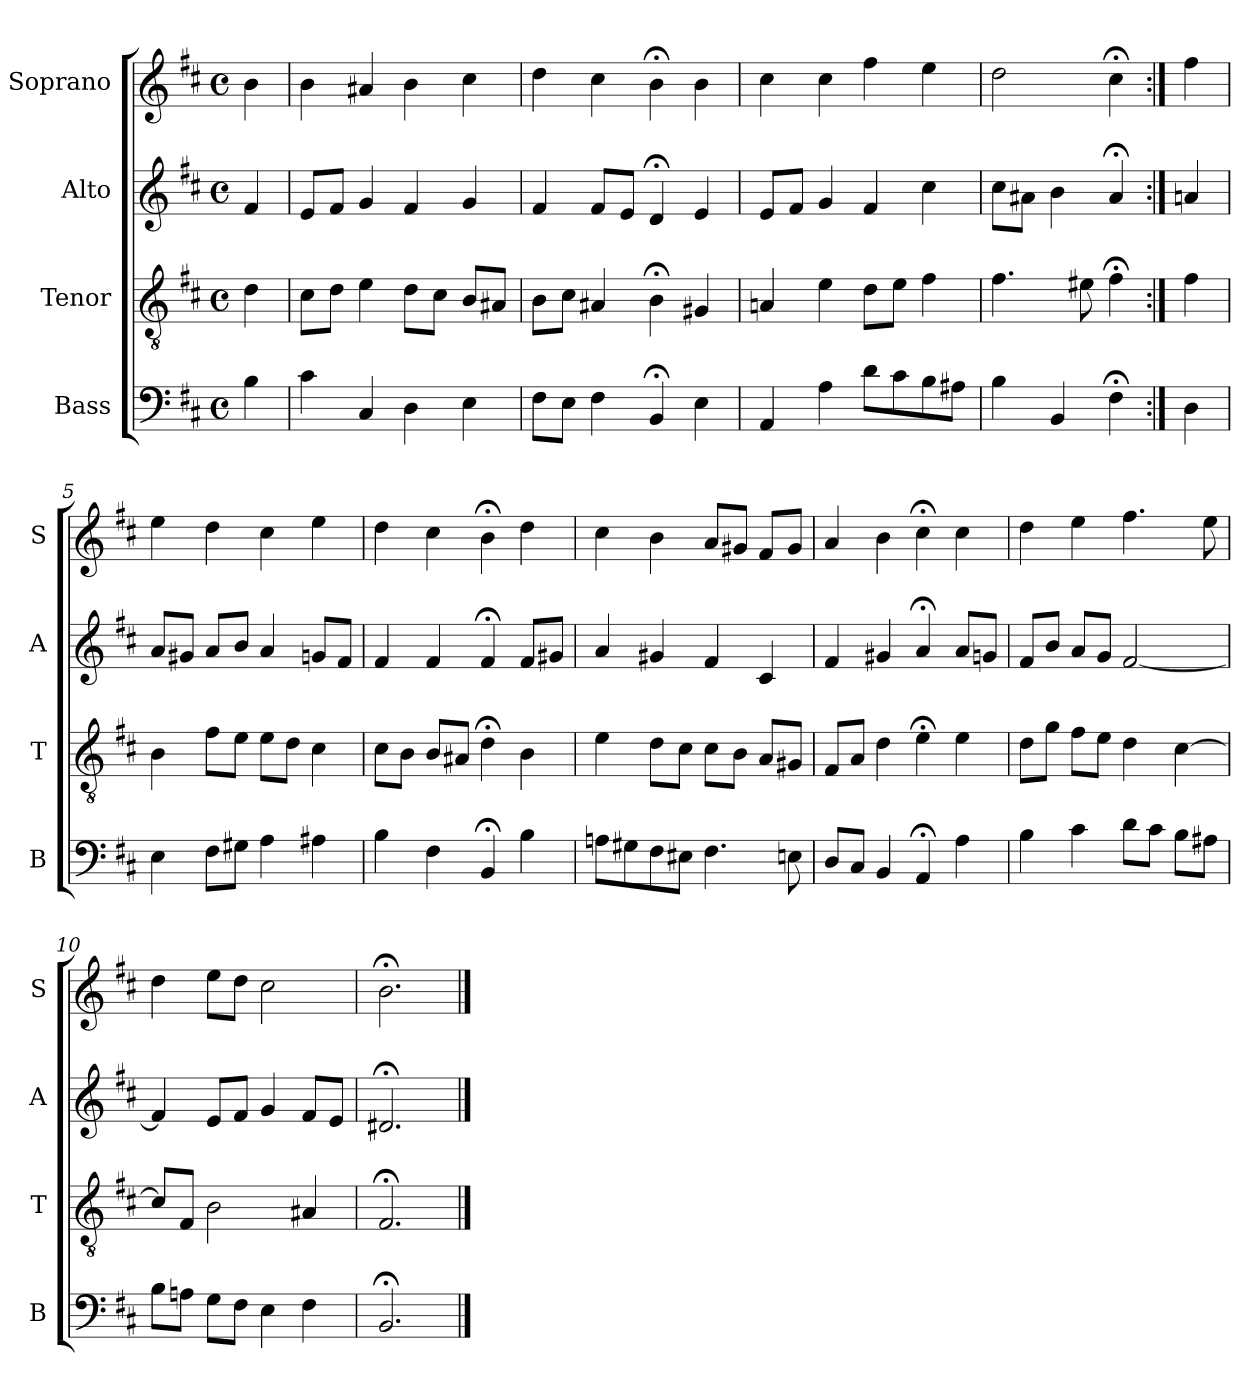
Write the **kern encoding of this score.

**kern	**kern	**kern	**kern
*part4	*part3	*part2	*part1
*staff4	*staff3	*staff2	*staff1
*I"Bass	*I"Tenor	*I"Alto	*I"Soprano
*I'B	*I'T	*I'A	*I'S
*clefF4	*clefGv2	*clefG2	*clefG2
*k[f#c#]	*k[f#c#]	*k[f#c#]	*k[f#c#]
*b:	*b:	*b:	*b:
*M4/4	*M4/4	*M4/4	*M4/4
*met(c)	*met(c)	*met(c)	*met(c)
*MM100	*MM100	*MM100	*MM100
=	=	=	=
4B	4d	4f#	4b
=1	=1	=1	=1
4c#	8c#L	8eL	4b
.	8dJ	8f#J	.
4C#	4e	4g	4a#X
4D	8dL	4f#	4b
.	8c#J	.	.
4E	8BL	4g	4cc#
.	8A#XJ	.	.
=2	=2	=2	=2
8F#L	8BL	4f#	4dd
8EJ	8c#J	.	.
4F#	4A#X	8f#L	4cc#
.	.	8eJ	.
4BB;<	4B;<	4d;<	4b;<
4E	4G#X	4e	4b
=3	=3	=3	=3
4AA	4An	8eL	4cc#
.	.	8f#J	.
4A	4e	4g	4cc#
8dL	8dL	4f#	4ff#
8c#	8eJ	.	.
8B	4f#	4cc#	4ee
8A#XJ	.	.	.
=4	=4	=4	=4
4B	4.f#	8cc#L	2dd
.	.	8a#XJ	.
4BB	.	4b	.
.	8e#X	.	.
4F#;<	4f#;<	4a#;<	4cc#;<
=:|!	=:|!	=:|!	=:|!
4D	4f#	4an	4ff#
=5	=5	=5	=5
4E	4B	8aL	4ee
.	.	8g#XJ	.
8F#L	8f#L	8aL	4dd
8G#XJ	8eJ	8bJ	.
4A	8eL	4ai	4cc#
.	8diJ	.	.
4A#X	4c#i	8gniL	4ee
.	.	8f#J	.
=6	=6	=6	=6
4B	8c#L	4f#	4dd
.	8BJ	.	.
4F#	8BL	4f#	4cc#
.	8A#XJ	.	.
4BB;<	4d;<	4f#;<	4b;<
4B	4B	8f#L	4dd
.	.	8g#XJ	.
=7	=7	=7	=7
8AnL	4e	4a	4cc#
8G#X	.	.	.
8F#	8dL	4g#X	4b
8E#XJ	8c#J	.	.
4.F#	8c#L	4f#	8aL
.	8BJ	.	8g#XJ
.	8AL	4c#	8f#L
8En	8G#XJ	.	8g#J
=8	=8	=8	=8
8DL	8F#L	4f#	4a
8C#J	8AJ	.	.
4BB	4d	4g#X	4b
4AA;<	4e;<	4a;<	4cc#;<
4A	4e	8aL	4cc#
.	.	8gnJ	.
=9	=9	=9	=9
4B	8dL	8f#L	4dd
.	8gJ	8bJ	.
4c#	8f#L	8aL	4ee
.	8eJ	8gJ	.
8dL	4d	[2f#	4.ff#
8c#J	.	.	.
8BL	[4c#	.	.
8A#XJ	.	.	8ee
=10	=10	=10	=10
8BL	8c#L]	4f#]	4dd
8AnJ	8F#J	.	.
8GL	2B	8eL	8eeL
8F#J	.	8f#J	8ddJ
4E	.	4g	2cc#
4F#	4A#X	8f#L	.
.	.	8eJ	.
=11	=11	=11	=11
2.BB;<	2.F#;<	2.d#X;<	2.b;<
==	==	==	==
*-	*-	*-	*-
